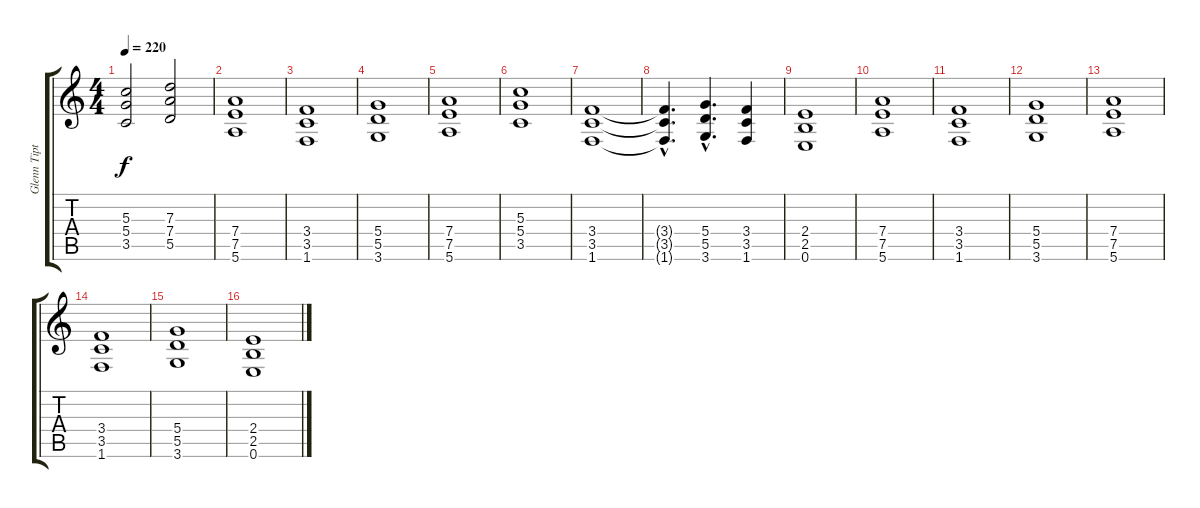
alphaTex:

\track ("Glenn Tipton" "Glenn Tipt") {instrument distortionguitar}
\staff {score tabs}
\tuning (E4 B3 G3 D3 A2 E2) {hide}
\ts (4 4)
\tempo 220
\clef g2
\ks c
(5.3 5.4 3.5).2{dy f} (7.3 7.4 5.5).2 |
(7.4 7.5 5.6).1 |
(3.4 3.5 1.6).1 |
(5.4 5.5 3.6).1 |
(7.4 7.5 5.6).1 |
(5.3 5.4 3.5).1 |
(3.4 3.5 1.6).1 |
(3.4{hac t} 3.5{hac t} 1.6{hac t}).4{d} (5.4{hac} 5.5{hac} 3.6{hac}).4{d} (3.4 3.5 1.6).4 |
(2.4 2.5 0.6).1 |
(7.4 7.5 5.6).1 |
(3.4 3.5 1.6).1 |
(5.4 5.5 3.6).1 |
(7.4 7.5 5.6).1 |
(3.4 3.5 1.6).1 |
(5.4 5.5 3.6).1 |
(2.4 2.5 0.6).1
